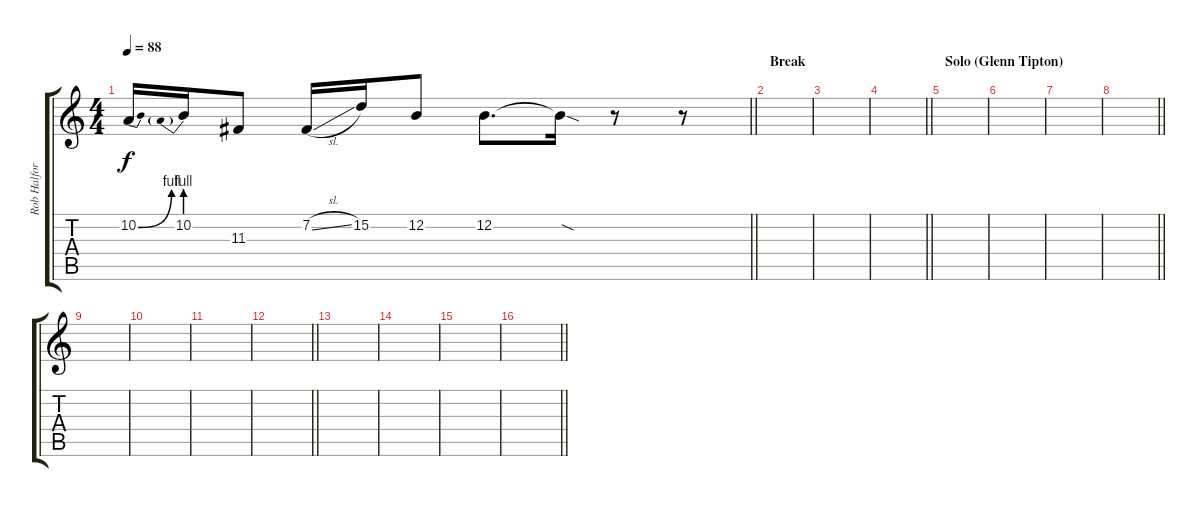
\track ("Rob Halford" "Rob Halfor") {instrument violin}
\staff {score tabs}
\tuning (E4 B3 G3 D3 A2 E2) {hide}
\ts (4 4)
\tempo 88
\clef g2
\barLineRight lightlight
\ks c
10.2{be (bend 0 0 60 4)}.16{dy f} 10.2{be (prebend 0 4 60 4)}.16 11.3.8 7.2{sl}.16 15.2.16 12.2.8 12.2.8{d} 12.2{sod t}.16 r.8 r.8 |
\section ("" "Break")
|
|
\barLineRight lightlight
|
\section ("" "Solo (Glenn Tipton)")
|
|
|
\barLineRight lightlight
|
|
|
|
\barLineRight lightlight
|
|
|
|
\barLineRight lightlight
